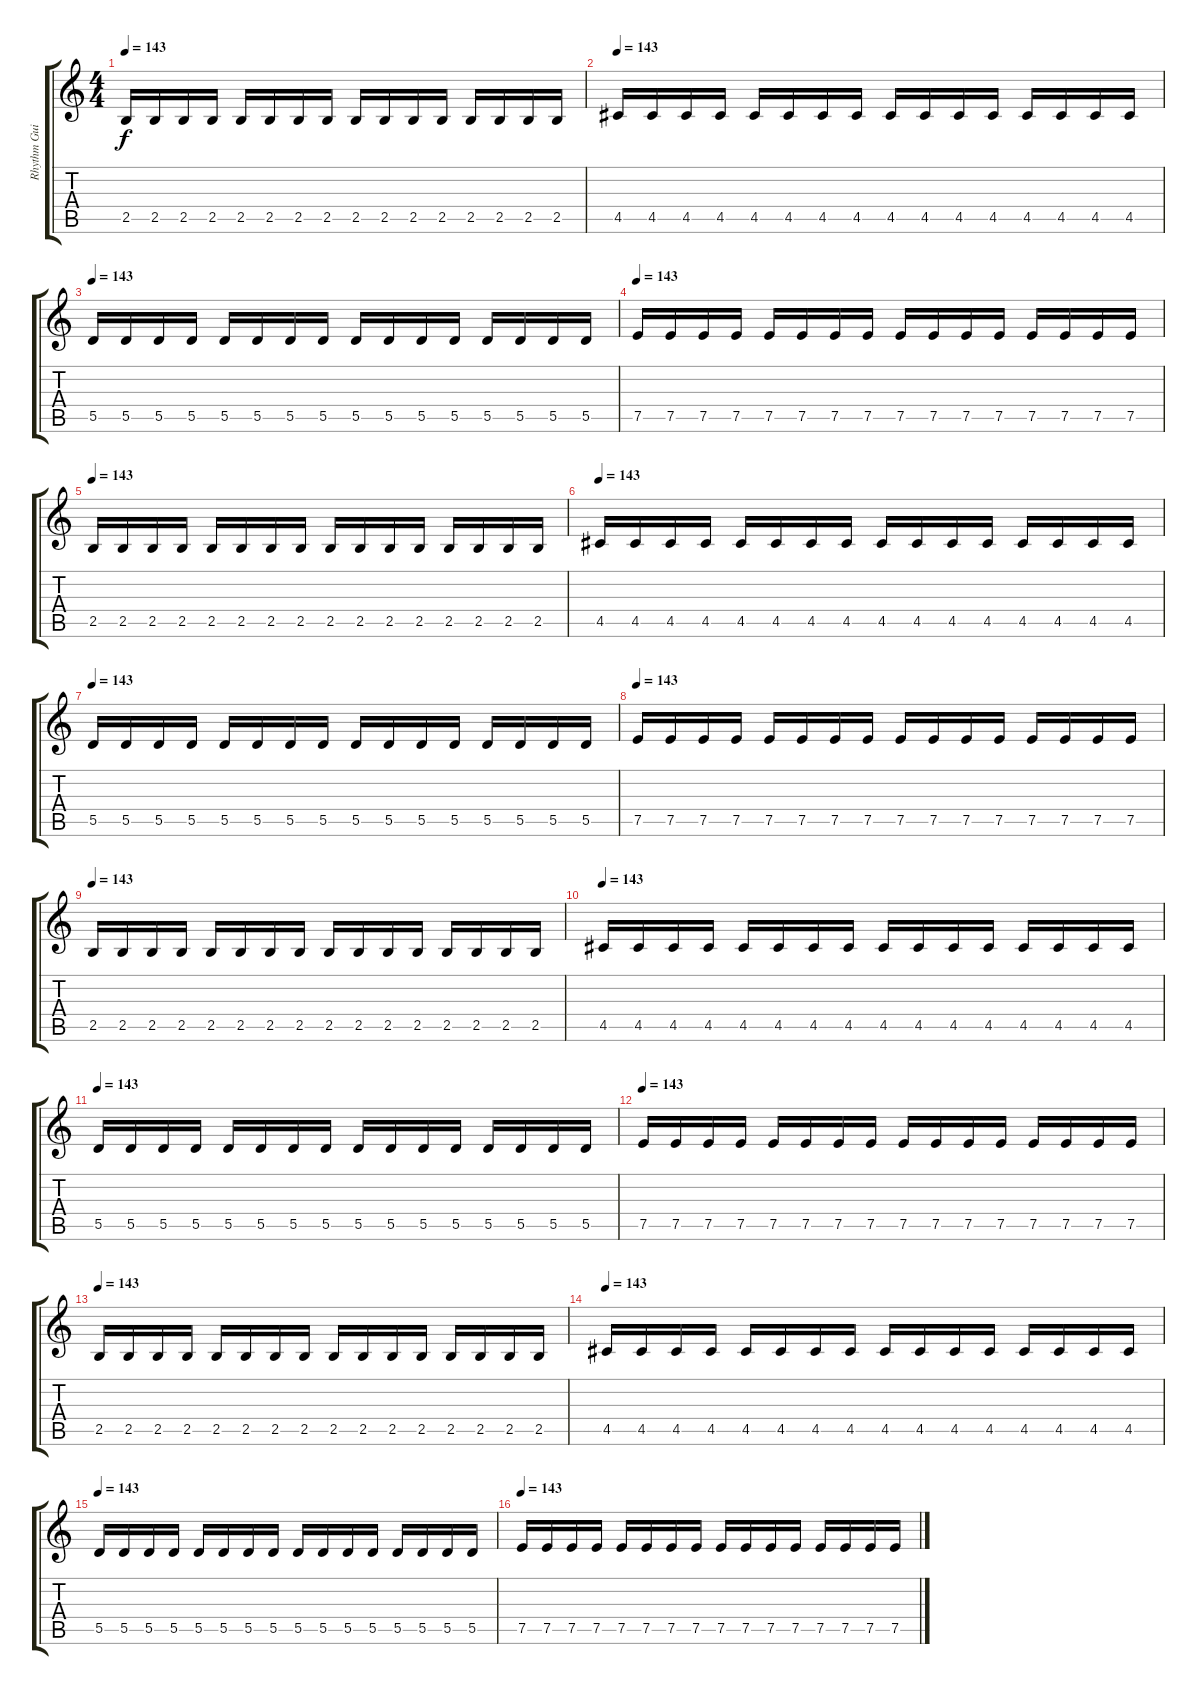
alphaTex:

\track ("Rhythm Guitar" "Rhythm Gui") {instrument overdrivenguitar}
\staff {score tabs}
\tuning (E4 B3 G3 D3 A2 E2) {hide}
\ts (4 4)
\tempo 143
\clef g2
\ks c
2.5.16{dy f} 2.5.16 2.5.16 2.5.16 2.5.16 2.5.16 2.5.16 2.5.16 2.5.16 2.5.16 2.5.16 2.5.16 2.5.16 2.5.16 2.5.16 2.5.16 |
\tempo 143
4.5.16 4.5.16 4.5.16 4.5.16 4.5.16 4.5.16 4.5.16 4.5.16 4.5.16 4.5.16 4.5.16 4.5.16 4.5.16 4.5.16 4.5.16 4.5.16 |
\tempo 143
5.5.16 5.5.16 5.5.16 5.5.16 5.5.16 5.5.16 5.5.16 5.5.16 5.5.16 5.5.16 5.5.16 5.5.16 5.5.16 5.5.16 5.5.16 5.5.16 |
\tempo 143
7.5.16 7.5.16 7.5.16 7.5.16 7.5.16 7.5.16 7.5.16 7.5.16 7.5.16 7.5.16 7.5.16 7.5.16 7.5.16 7.5.16 7.5.16 7.5.16 |
\tempo 143
2.5.16 2.5.16 2.5.16 2.5.16 2.5.16 2.5.16 2.5.16 2.5.16 2.5.16 2.5.16 2.5.16 2.5.16 2.5.16 2.5.16 2.5.16 2.5.16 |
\tempo 143
4.5.16 4.5.16 4.5.16 4.5.16 4.5.16 4.5.16 4.5.16 4.5.16 4.5.16 4.5.16 4.5.16 4.5.16 4.5.16 4.5.16 4.5.16 4.5.16 |
\tempo 143
5.5.16 5.5.16 5.5.16 5.5.16 5.5.16 5.5.16 5.5.16 5.5.16 5.5.16 5.5.16 5.5.16 5.5.16 5.5.16 5.5.16 5.5.16 5.5.16 |
\tempo 143
7.5.16 7.5.16 7.5.16 7.5.16 7.5.16 7.5.16 7.5.16 7.5.16 7.5.16 7.5.16 7.5.16 7.5.16 7.5.16 7.5.16 7.5.16 7.5.16 |
\tempo 143
2.5.16 2.5.16 2.5.16 2.5.16 2.5.16 2.5.16 2.5.16 2.5.16 2.5.16 2.5.16 2.5.16 2.5.16 2.5.16 2.5.16 2.5.16 2.5.16 |
\tempo 143
4.5.16 4.5.16 4.5.16 4.5.16 4.5.16 4.5.16 4.5.16 4.5.16 4.5.16 4.5.16 4.5.16 4.5.16 4.5.16 4.5.16 4.5.16 4.5.16 |
\tempo 143
5.5.16 5.5.16 5.5.16 5.5.16 5.5.16 5.5.16 5.5.16 5.5.16 5.5.16 5.5.16 5.5.16 5.5.16 5.5.16 5.5.16 5.5.16 5.5.16 |
\tempo 143
7.5.16 7.5.16 7.5.16 7.5.16 7.5.16 7.5.16 7.5.16 7.5.16 7.5.16 7.5.16 7.5.16 7.5.16 7.5.16 7.5.16 7.5.16 7.5.16 |
\tempo 143
2.5.16 2.5.16 2.5.16 2.5.16 2.5.16 2.5.16 2.5.16 2.5.16 2.5.16 2.5.16 2.5.16 2.5.16 2.5.16 2.5.16 2.5.16 2.5.16 |
\tempo 143
4.5.16 4.5.16 4.5.16 4.5.16 4.5.16 4.5.16 4.5.16 4.5.16 4.5.16 4.5.16 4.5.16 4.5.16 4.5.16 4.5.16 4.5.16 4.5.16 |
\tempo 143
5.5.16 5.5.16 5.5.16 5.5.16 5.5.16 5.5.16 5.5.16 5.5.16 5.5.16 5.5.16 5.5.16 5.5.16 5.5.16 5.5.16 5.5.16 5.5.16 |
\tempo 143
7.5.16 7.5.16 7.5.16 7.5.16 7.5.16 7.5.16 7.5.16 7.5.16 7.5.16 7.5.16 7.5.16 7.5.16 7.5.16 7.5.16 7.5.16 7.5.16
